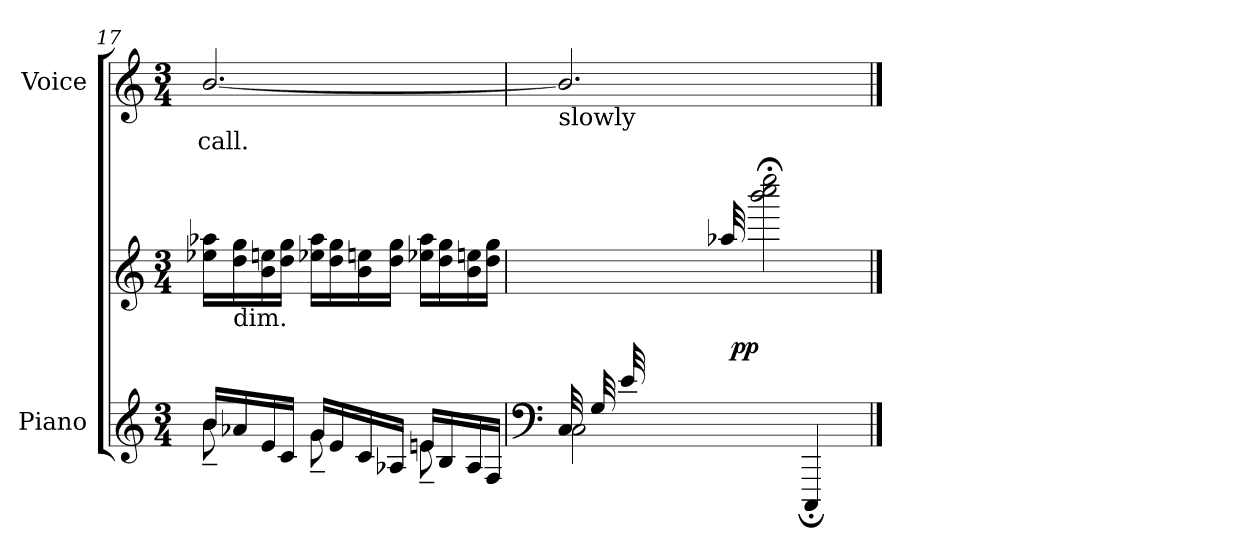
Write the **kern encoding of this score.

**kern	**kern	**dynam	**kern	**text
*part2	*part2	*part2	*part1	*part1
*staff3	*staff2	*staff2/3	*staff1	*staff1
*I"Piano	*	*	*I"Voice	*
*I'Pno.	*	*	*I'Voice	*
!!LO:LB:g=z
*clefG2	*clefG2	*	*clefG2	*
*k[]	*k[]	*	*k[]	*
*C:	*C:	*	*C:	*
*M3/4	*M3/4	*	*M3/4	*
=17	=17	=17	=17	=17
*^	*	*	*	*
!	!	!	!	!	!LO:LY:b:color=#000000
16bi/LL	8b~i\	16ee-Xi\ 16aa-XiLL	.	[<2.bi/	-call.
!	!	!LO:TX:b:t=dim.	!	!	!
16a-Xi/	.	16ddi\ 16ggi	.	.	.
16ei/	8ryy	16bi\ 16eeni	.	.	.
16ci/JJ	.	16ddi\ 16ggiJJ	.	.	.
16gi/LL	8g~i\	16ee-Xi\ 16aa-iLL	.	.	.
16ei/	.	16ddi\ 16ggi	.	.	.
16ci/	8ryy	16bi\ 16eeni	.	.	.
16A-Xi/JJ	.	16ddi\ 16ggiJJ	.	.	.
16eni/LL	8e~i\	16ee-Xi\ 16aa-iLL	.	.	.
16Bi/	.	16ddi\ 16ggi	.	.	.
16A-i/	8ryy	16bi\ 16eeni	.	.	.
16Fi/JJ	.	16ddi\ 16ggiJJ	.	.	.
=18	=18	=18	=18	=18	=18
*clefF4	*	*	*	*	*
*	*	*^	*	*	*
!	!	!	!	!	!LO:TX:b:t=slowly	!
32Ci/LLL	2Ci\	16.ryy	8ryy	.	2.bi/]	.
32Gi/	.	.	.	.	.	.
32ei/	.	.	.	.	.	.
2ryy	.	32a-Xi\	.	.	.	.
.	.	32bi\	16ryy	.	.	.
.	.	32eei\	.	.	.	.
.	.	32ggi\JJJ	32ryy	.	.	.
.	.	32aa-Xi/	64ryy	.	.	.
.	.	.	512.ryy	.	.	.
.	.	.	2ryy	pp	.	.
*	*	*8ba	*	*	*	*
.	.	2bbi\; 2ccci; 2eeei;	.	.	.	.
*X8ba	*	*	*	*	*	*
.	4CCC;i/	.	.	.	.	.
8ryy	.	.	.	.	.	.
32ryy	.	.	.	.	.	.
.	.	.	128ryy	.	.	.
.	.	.	256ryy	.	.	.
.	.	.	1024ryy	.	.	.
*v	*v	*	*	*	*	*
*	*v	*v	*	*	*
==	==	==	==	==
*-	*-	*-	*-	*-
